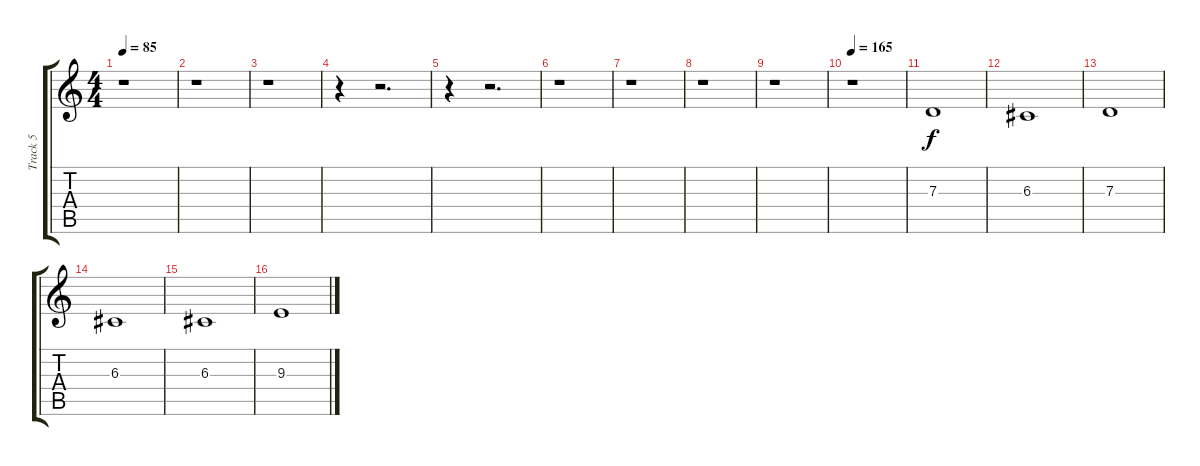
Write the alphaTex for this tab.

\track ("Track 5" "Track 5") {instrument viola}
\staff {score tabs}
\tuning (E4 B3 G3 D3 A2 D2) {hide}
\ts (4 4)
\tempo 85
\clef g2
\ks c
r.1{dy f} |
r.1 |
r.1 |
r.4 r.2{d} |
r.4 r.2{d} |
r.1 |
r.1 |
r.1 |
r.1 |
\tempo 165
r.1 |
7.3.1 |
6.3.1 |
7.3.1 |
6.3.1 |
6.3.1 |
9.3.1
